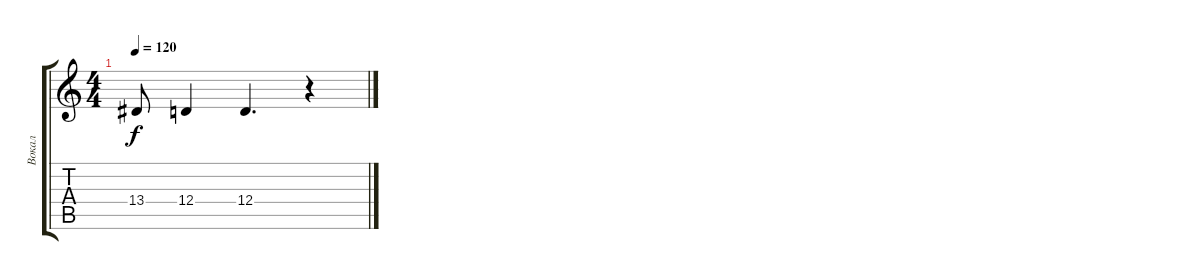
\track ("Вокал" "Вокал") {instrument tremolostrings}
\staff {score tabs}
\tuning (E4 B3 G3 D3 A2 E2) {hide}
\ts (4 4)
\tempo 120
\clef g2
\ks c
13.4.8{dy f} 12.4.4 12.4.4{d} r.4
